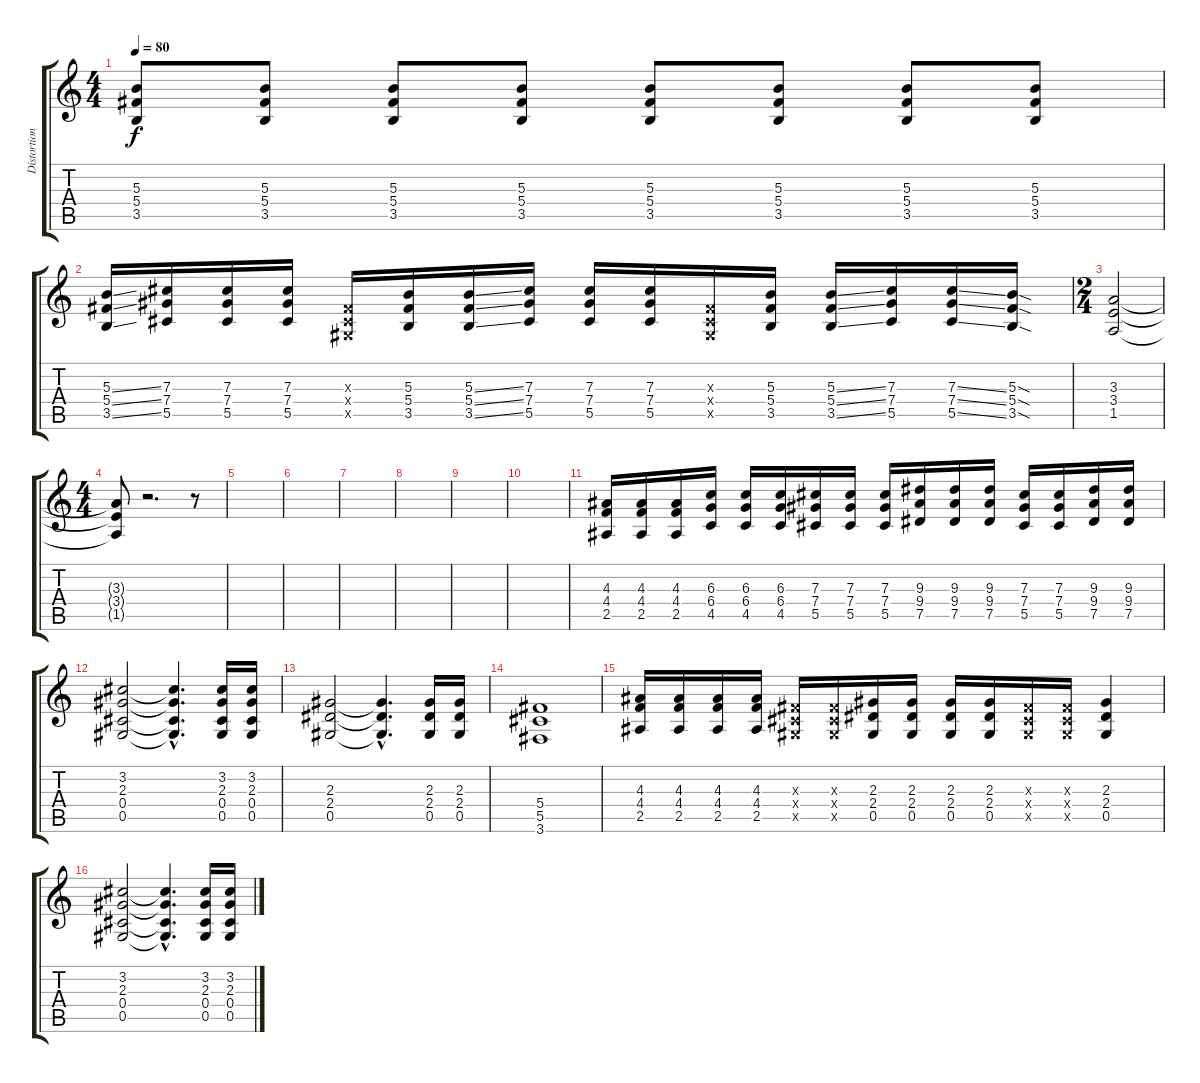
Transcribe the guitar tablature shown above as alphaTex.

\track ("Distortion Guitar" "Distortion") {instrument distortionguitar}
\staff {score tabs}
\tuning (Eb4 Bb3 Gb3 Db3 Ab2 Eb2) {hide}
\ts (4 4)
\tempo 80
\clef g2
\ks c
(5.3 5.4 3.5).8{dy f} (5.3 5.4 3.5).8 (5.3 5.4 3.5).8 (5.3 5.4 3.5).8 (5.3 5.4 3.5).8 (5.3 5.4 3.5).8 (5.3 5.4 3.5).8 (5.3 5.4 3.5).8 |
(5.3{ss} 5.4{ss} 3.5{ss}).16 (7.3 7.4 5.5).16 (7.3 7.4 5.5).16 (7.3 7.4 5.5).16 (0.3{x} 0.4{x} 0.5{x}).16 (5.3 5.4 3.5).16 (5.3{ss} 5.4{ss} 3.5{ss}).16 (7.3 7.4 5.5).16 (7.3 7.4 5.5).16 (7.3 7.4 5.5).16 (0.3{x} 0.4{x} 0.5{x}).16 (5.3 5.4 3.5).16 (5.3{ss} 5.4{ss} 3.5{ss}).16 (7.3 7.4 5.5).16 (7.3{ss} 7.4{ss} 5.5{ss}).16 (5.3{sod} 5.4{sod} 3.5{sod}).16 |
\ts (2 4)
(3.3 3.4 1.5).2 |
\ts (4 4)
(3.3{t} 3.4{t} 1.5{t}).8 r.2{d} r.8 |
|
|
|
|
|
|
(4.3 4.4 2.5).16 (4.3 4.4 2.5).16 (4.3 4.4 2.5).16 (6.3 6.4 4.5).16 (6.3 6.4 4.5).16 (6.3 6.4 4.5).16 (7.3 7.4 5.5).16 (7.3 7.4 5.5).16 (7.3 7.4 5.5).16 (9.3 9.4 7.5).16 (9.3 9.4 7.5).16 (9.3 9.4 7.5).16 (7.3 7.4 5.5).16 (7.3 7.4 5.5).16 (9.3 9.4 7.5).16 (9.3 9.4 7.5).16 |
(3.2 2.3 0.4 0.5).2 (3.2{hac t} 2.3{hac t} 0.4{hac t} 0.5{hac t}).4{d} (3.2 2.3 0.4 0.5).16 (3.2 2.3 0.4 0.5).16 |
(2.3 2.4 0.5).2 (2.3{hac t} 2.4{hac t} 0.5{hac t}).4{d} (2.3 2.4 0.5).16 (2.3 2.4 0.5).16 |
(5.4 5.5 3.6).1 |
(4.3 4.4 2.5).16 (4.3 4.4 2.5).16 (4.3 4.4 2.5).16 (4.3 4.4 2.5).16 (0.3{x} 0.4{x} 0.5{x}).16 (0.3{x} 0.4{x} 0.5{x}).16 (2.3 2.4 0.5).16 (2.3 2.4 0.5).16 (2.3 2.4 0.5).16 (2.3 2.4 0.5).16 (0.3{x} 0.4{x} 0.5{x}).16 (0.3{x} 0.4{x} 0.5{x}).16 (2.3 2.4 0.5).4 |
(3.2 2.3 0.4 0.5).2 (3.2{hac t} 2.3{hac t} 0.4{hac t} 0.5{hac t}).4{d} (3.2 2.3 0.4 0.5).16 (3.2 2.3 0.4 0.5).16
